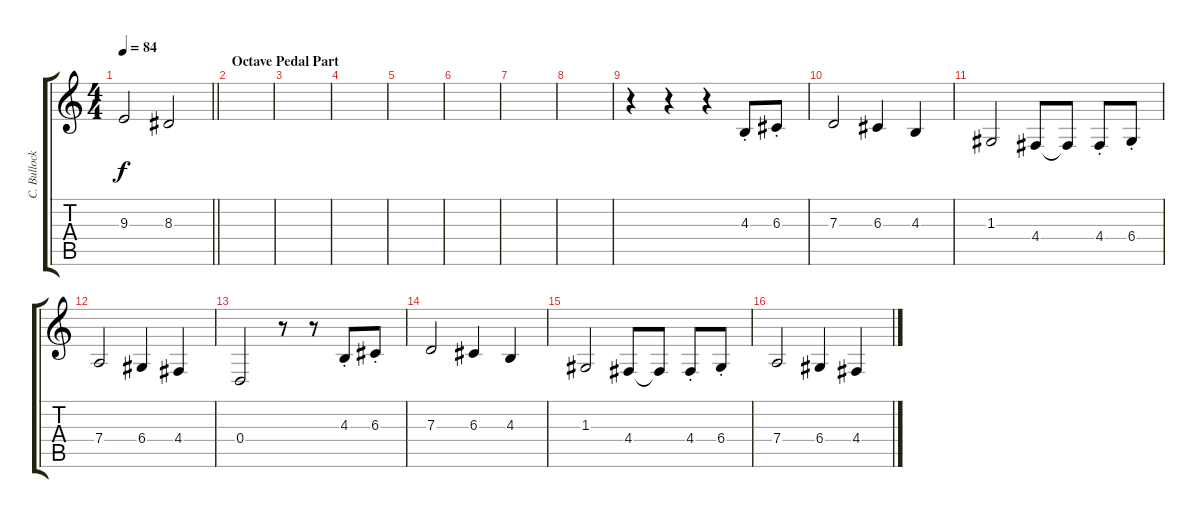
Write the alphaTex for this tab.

\track ("C. Bullock - Sax #1" "C. Bullock") {instrument tenorsax}
\staff {score tabs}
\tuning (E4 B3 G3 D3 A2 E2) {hide}
\ts (4 4)
\tempo 84
\clef g2
\barLineRight lightlight
\ks c
9.3.2{dy f} 8.3.2 |
\section ("" "Octave Pedal Part")
|
|
|
|
|
|
|
r.4 r.4 r.4 4.3{st}.8 6.3{st}.8 |
7.3.2 6.3.4 4.3.4 |
1.3.2 4.4.8 4.4{t}.8 4.4{st}.8 6.4{st}.8 |
7.4.2 6.4.4 4.4.4 |
0.4.2 r.8 r.8 4.3{st}.8 6.3{st}.8 |
7.3.2 6.3.4 4.3.4 |
1.3.2 4.4.8 4.4{t}.8 4.4{st}.8 6.4{st}.8 |
7.4.2 6.4.4 4.4.4
